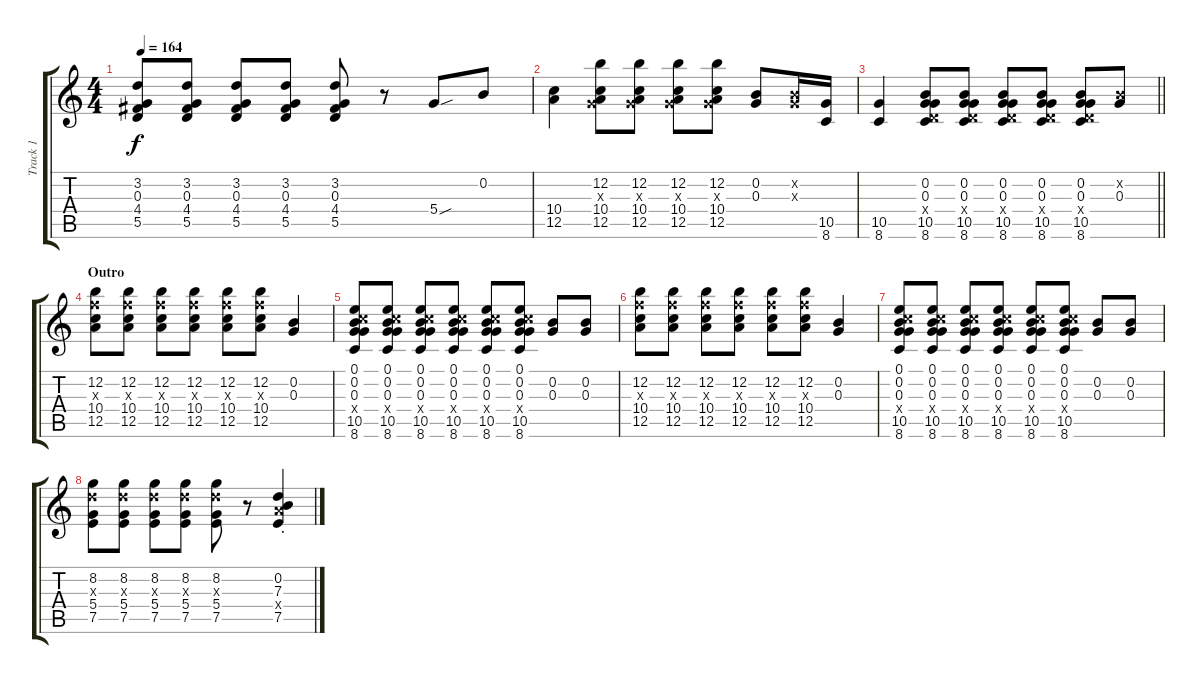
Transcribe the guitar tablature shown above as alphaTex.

\track ("Track 1" "Track 1") {instrument electricguitarclean}
\staff {score tabs}
\tuning (E4 B3 G3 D3 A2 E2) {hide}
\ts (4 4)
\tempo 164
\clef g2
\ks c
(3.2 0.3 4.4 5.5).8{dy f} (3.2 0.3 4.4 5.5).8 (3.2 0.3 4.4 5.5).8 (3.2 0.3 4.4 5.5).8 (3.2 0.3 4.4 5.5).8 r.8 5.4{sou}.8 0.2.8 |
(10.4 12.5).4 (12.2 0.3{x} 10.4 12.5).8 (12.2 0.3{x} 10.4 12.5).8 (12.2 0.3{x} 10.4 12.5).8 (12.2 0.3{x} 10.4 12.5).8 (0.2 0.3).8 (0.2{x} 0.3{x}).16 (10.5 8.6).16 |
\barLineRight lightlight
(10.5 8.6).4 (0.2 0.3 0.4{x} 10.5 8.6).8 (0.2 0.3 0.4{x} 10.5 8.6).8 (0.2 0.3 0.4{x} 10.5 8.6).8 (0.2 0.3 0.4{x} 10.5 8.6).8 (0.2 0.3 0.4{x} 10.5 8.6).8 (0.2{x} 0.3).8 |
\section ("" "Outro")
(12.2 10.3{x} 10.4 12.5).8 (12.2 10.3{x} 10.4 12.5).8 (12.2 10.3{x} 10.4 12.5).8 (12.2 10.3{x} 10.4 12.5).8 (12.2 10.3{x} 10.4 12.5).8 (12.2 10.3{x} 10.4 12.5).8 (0.2 0.3).4 |
(0.1 0.2 0.3 10.4{x} 10.5 8.6).8 (0.1 0.2 0.3 10.4{x} 10.5 8.6).8 (0.1 0.2 0.3 10.4{x} 10.5 8.6).8 (0.1 0.2 0.3 10.4{x} 10.5 8.6).8 (0.1 0.2 0.3 10.4{x} 10.5 8.6).8 (0.1 0.2 0.3 10.4{x} 10.5 8.6).8 (0.2 0.3).8 (0.2 0.3).8 |
(12.2 10.3{x} 10.4 12.5).8 (12.2 10.3{x} 10.4 12.5).8 (12.2 10.3{x} 10.4 12.5).8 (12.2 10.3{x} 10.4 12.5).8 (12.2 10.3{x} 10.4 12.5).8 (12.2 10.3{x} 10.4 12.5).8 (0.2 0.3).4 |
(0.1 0.2 0.3 10.4{x} 10.5 8.6).8 (0.1 0.2 0.3 10.4{x} 10.5 8.6).8 (0.1 0.2 0.3 10.4{x} 10.5 8.6).8 (0.1 0.2 0.3 10.4{x} 10.5 8.6).8 (0.1 0.2 0.3 10.4{x} 10.5 8.6).8 (0.1 0.2 0.3 10.4{x} 10.5 8.6).8 (0.2 0.3).8 (0.2 0.3).8 |
(8.2 7.3{x} 5.4 7.5).8 (8.2 7.3{x} 5.4 7.5).8 (8.2 7.3{x} 5.4 7.5).8 (8.2 7.3{x} 5.4 7.5).8 (8.2 7.3{x} 5.4 7.5).8 r.8 (0.2{st} 7.3{st} 7.4{x} 7.5{st}).4
